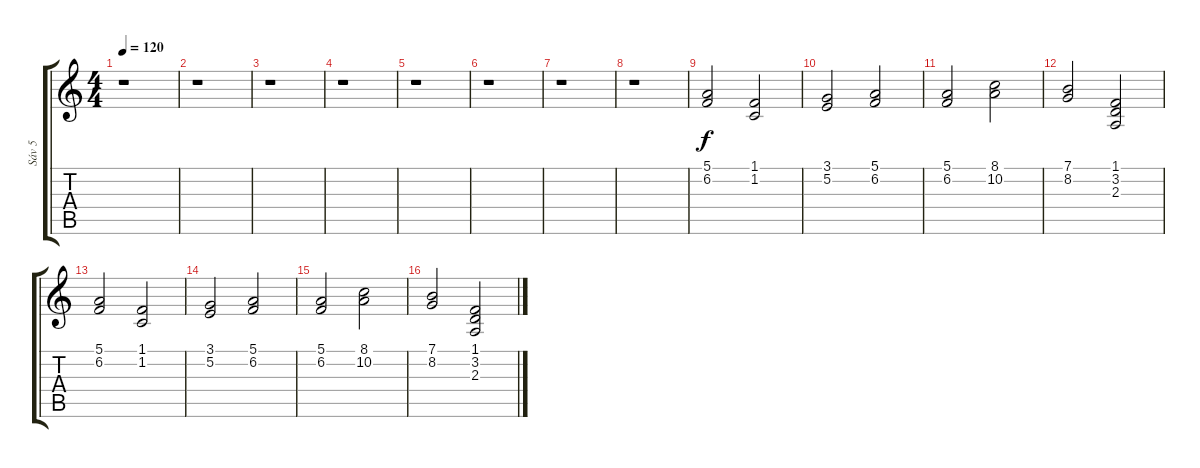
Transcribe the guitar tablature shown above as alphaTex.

\track ("Sáv 5" "Sáv 5") {instrument churchorgan}
\staff {score tabs}
\tuning (E4 B3 G3 D3 A2 E2) {hide}
\ts (4 4)
\tempo 120
\clef g2
\ks c
r.1{dy f} |
r.1 |
r.1 |
r.1 |
r.1 |
r.1 |
r.1 |
r.1 |
(5.1 6.2).2{instrument stringensemble1} (1.1 1.2).2 |
(3.1 5.2).2 (5.1 6.2).2 |
(5.1 6.2).2 (8.1 10.2).2 |
(7.1 8.2).2 (1.1 3.2 2.3).2 |
(5.1 6.2).2{instrument stringensemble1} (1.1 1.2).2 |
(3.1 5.2).2 (5.1 6.2).2 |
(5.1 6.2).2 (8.1 10.2).2 |
(7.1 8.2).2 (1.1 3.2 2.3).2
